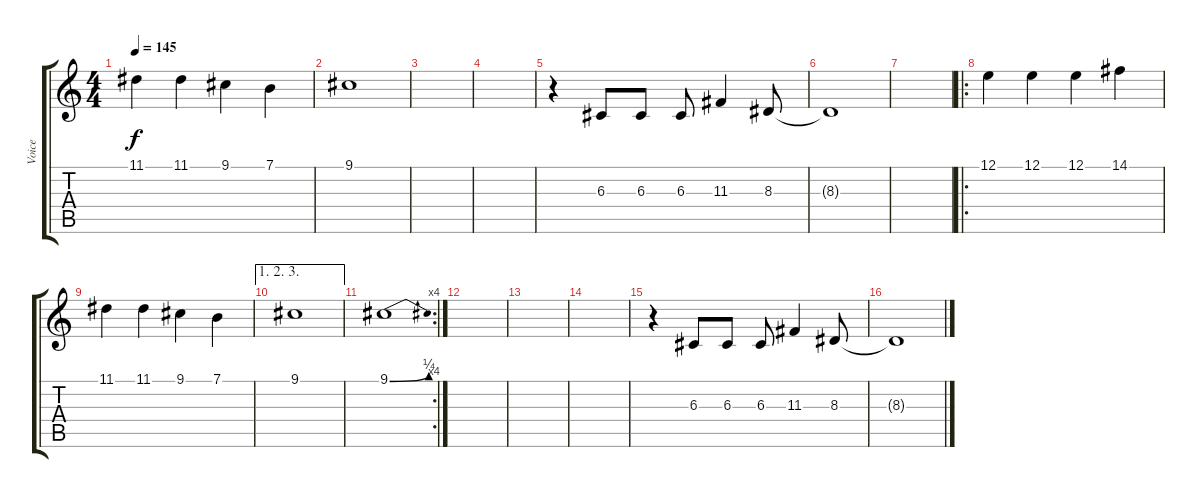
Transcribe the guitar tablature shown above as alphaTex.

\track ("Voice" "Voice") {instrument synthvoice}
\staff {score tabs}
\tuning (E4 B3 G3 D3 A2 E2) {hide}
\ts (4 4)
\tempo 145
\clef g2
\ks c
11.1.4{dy f} 11.1.4 9.1.4 7.1.4 |
9.1.1 |
|
|
r.4 6.3.8 6.3.8 6.3.8 11.3.4 8.3.8 |
8.3{t}.1 |
|
\ro
12.1.4 12.1.4 12.1.4 14.1.4 |
11.1.4 11.1.4 9.1.4 7.1.4 |
\ae (1 2 3)
9.1.1 |
\rc 4
9.1{be (bend 0 0 60 1)}.1 |
|
|
|
r.4 6.3.8 6.3.8 6.3.8 11.3.4 8.3.8 |
8.3{t}.1
